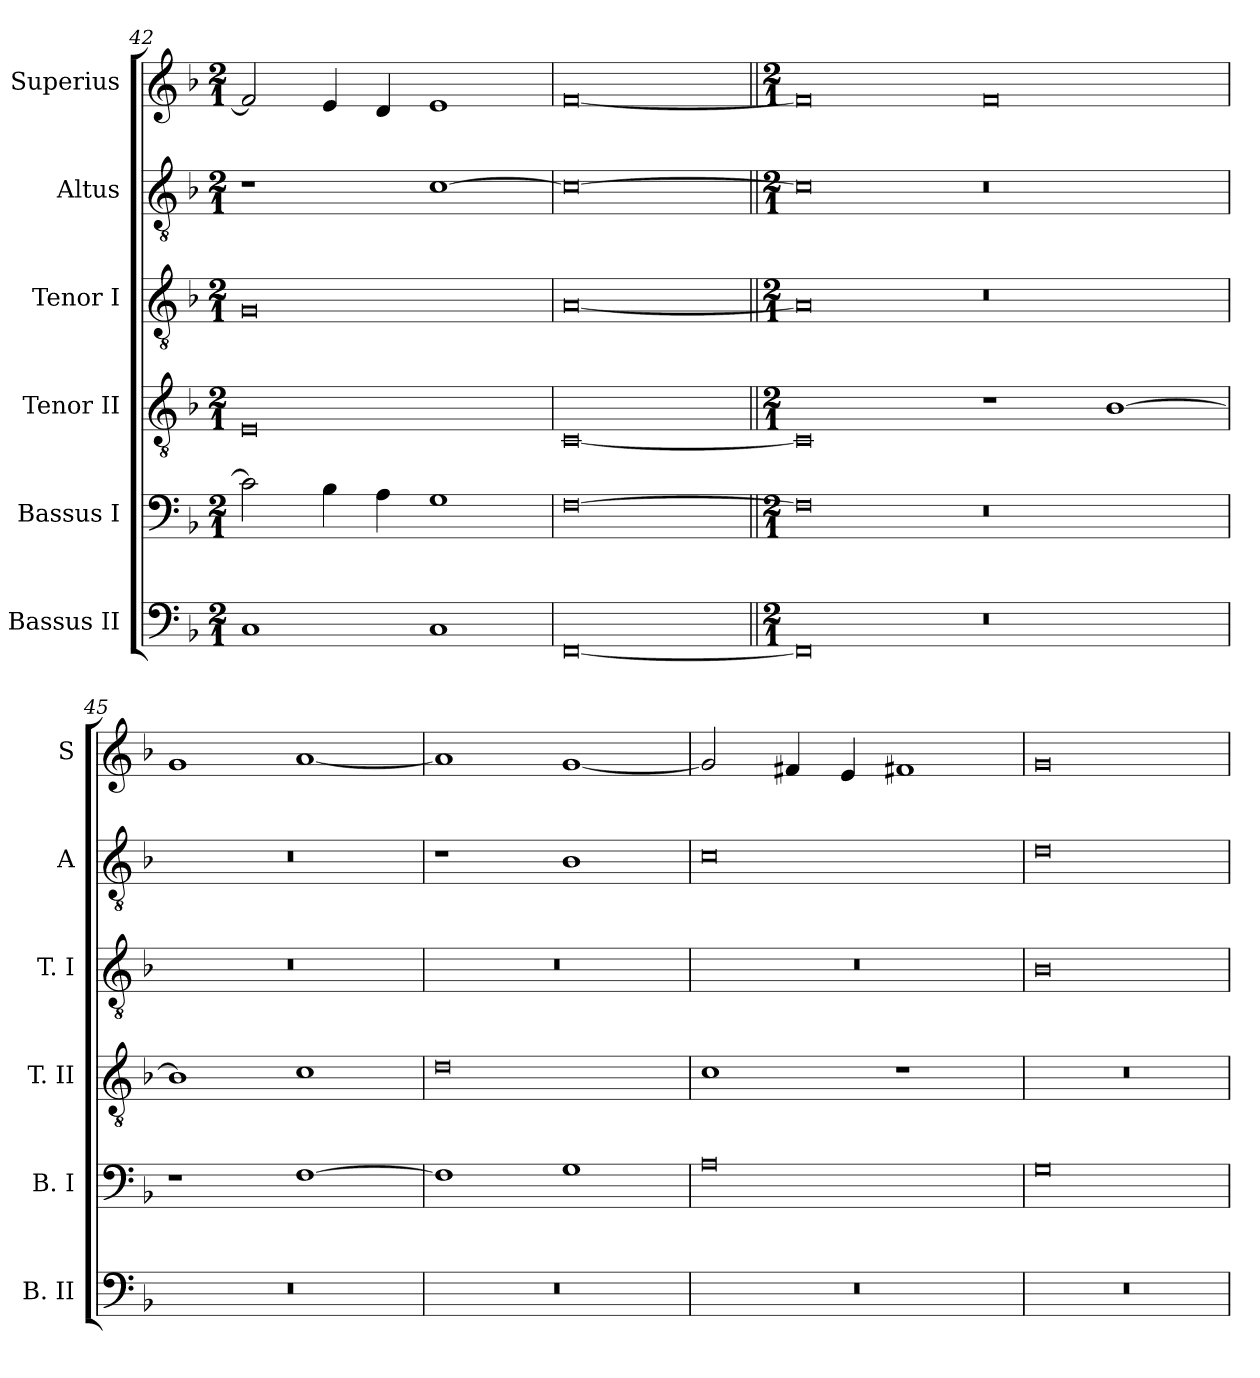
**kern	**kern	**kern	**kern	**kern	**kern
*part6	*part5	*part4	*part3	*part2	*part1
*staff6	*staff5	*staff4	*staff3	*staff2	*staff1
*I"Bassus II	*I"Bassus I	*I"Tenor II	*I"Tenor I	*I"Altus	*I"Superius
*I'B. II	*I'B. I	*I'T. II	*I'T. I	*I'A	*I'S
*clefF4	*clefF4	*clefGv2	*clefGv2	*clefGv2	*clefG2
*k[b-]	*k[b-]	*k[b-]	*k[b-]	*k[b-]	*k[b-]
*F:	*F:	*F:	*F:	*F:	*F:
*M2/1	*M2/1	*M2/1	*M2/1	*M2/1	*M2/1
=42	=42	=42	=42	=42	=42
1C	2c]	0E	0G	1r	2f]
.	4B-	.	.	.	4e
.	4A	.	.	.	4d
1C	1G	.	.	[1c	1e
=43	=43	=43	=43	=43	=43
[0FF	[0F	[0C	[0A	0c_	[0f
=44||	=44||	=44||	=44||	=44||	=44||
*M2/1	*M2/1	*M2/1	*M2/1	*M2/1	*M2/1
0FF]	0F]	0C]	0A]	0c]	0f]
0r	0r	1r	0r	0r	0f
.	.	[1B-	.	.	.
=45	=45	=45	=45	=45	=45
0r	1r	1B-]	0r	0r	1g
.	[1F	1c	.	.	[1a
=46	=46	=46	=46	=46	=46
0r	1F]	0d	0r	1r	1a]
.	1G	.	.	1B-	[1g
=47	=47	=47	=47	=47	=47
0r	0A	1c	0r	0c	2g]
.	.	.	.	.	4f#X
.	.	.	.	.	4e
.	.	1r	.	.	1f#X
=48	=48	=48	=48	=48	=48
0r	0G	0r	0B-	0d	0g
=	=	=	=	=	=
*-	*-	*-	*-	*-	*-
